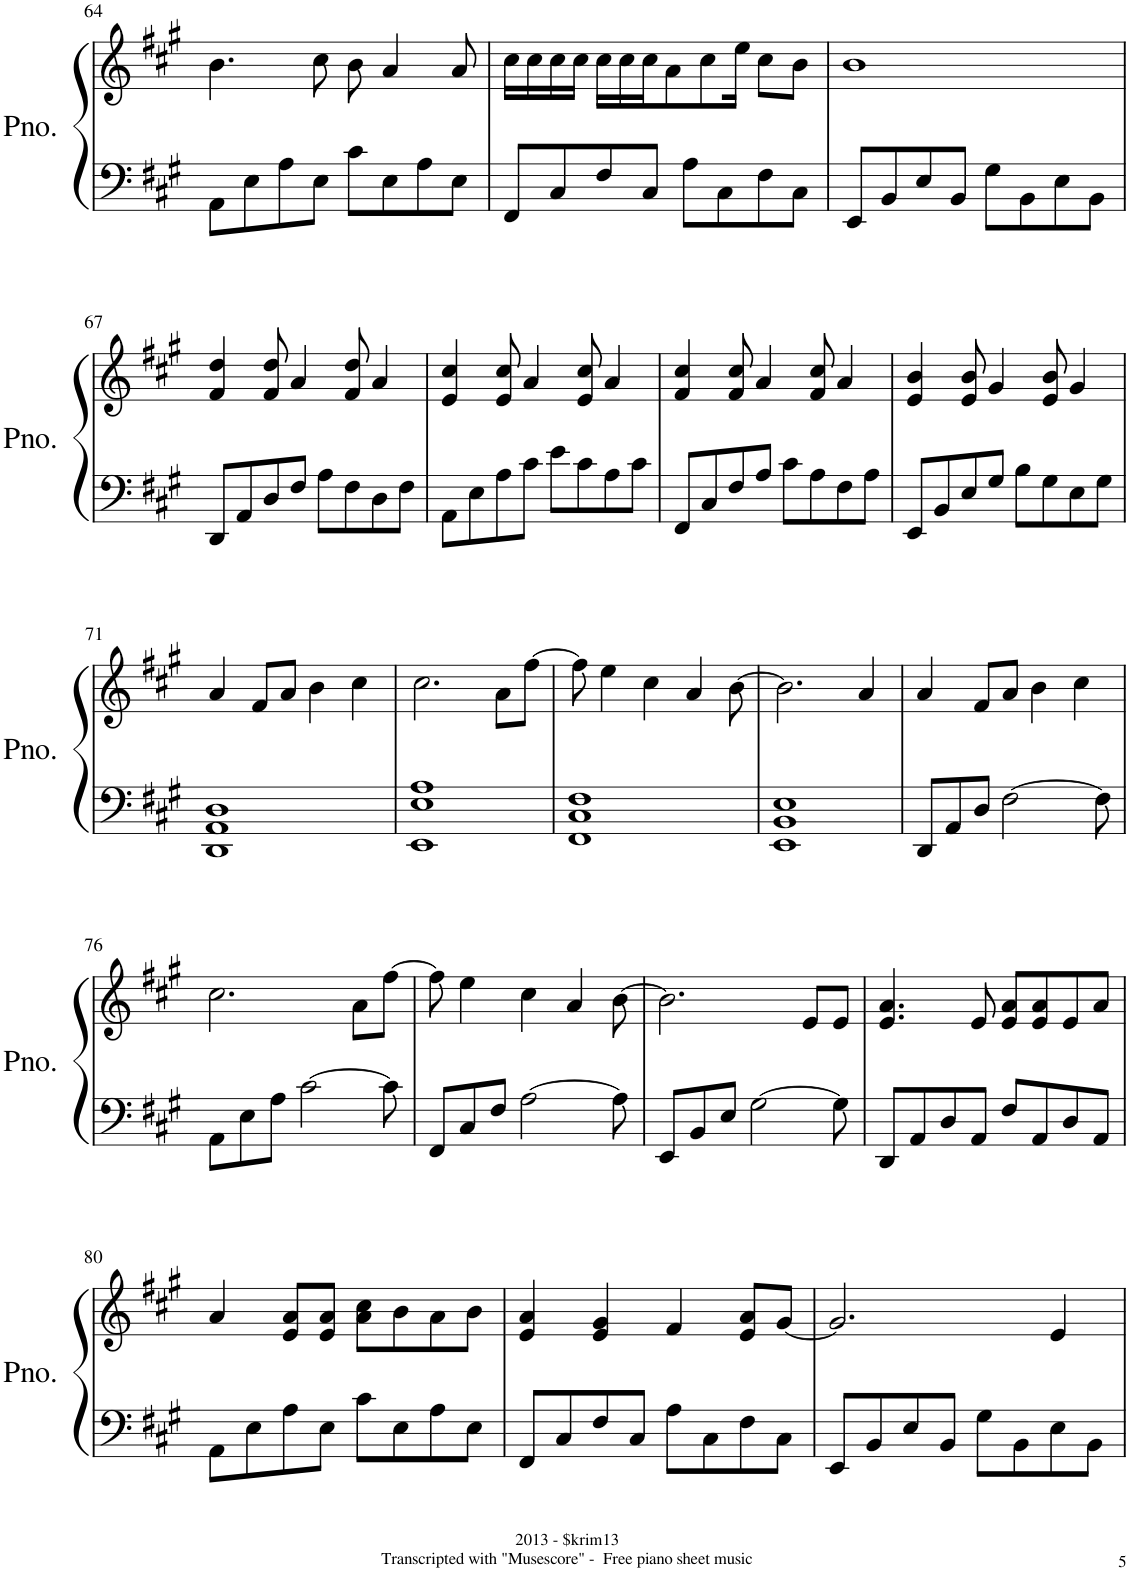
**kern	**kern
*part1	*part1
*staff2	*staff1
*I"Piano	*
*I'Pno.	*
!!LO:PB:g=z
*clefF4	*clefG2
*k[f#c#g#]	*k[f#c#g#]
*M4/4	*M4/4
=64	=64
8AA\L	4.b\
8E\	.
8A\	.
8E\J	8cc#\
8c#\L	8b\
8E\	4a/
8A\	.
8E\J	8a/
=65	=65
8FF#/L	16cc#\LL
.	16cc#\
8C#/	16cc#\
.	16cc#\JJ
8F#/	16cc#\LL
.	16cc#\
8C#/J	16cc#\J
.	8a\
8A\L	.
.	8cc#\
8C#\	.
.	16ee\Jk
8F#\	8cc#\L
8C#\J	8b\J
=66	=66
8EE/L	1b
8BB/	.
8E/	.
8BB/J	.
8G#\L	.
8BB\	.
8E\	.
8BB\J	.
!!LO:LB:g=z
=67	=67
8DD/L	4f#/ 4dd/
8AA/	.
8D/	8f#/ 8dd/
8F#/J	4a/
8A\L	.
8F#\	8f#/ 8dd/
8D\	4a/
8F#\J	.
=68	=68
8AA\L	4e/ 4cc#/
8E\	.
8A\	8e/ 8cc#/
8c#\J	4a/
8e\L	.
8c#\	8e/ 8cc#/
8A\	4a/
8c#\J	.
=69	=69
8FF#/L	4f#/ 4cc#/
8C#/	.
8F#/	8f#/ 8cc#/
8A/J	4a/
8c#\L	.
8A\	8f#/ 8cc#/
8F#\	4a/
8A\J	.
=70	=70
8EE/L	4e/ 4b/
8BB/	.
8E/	8e/ 8b/
8G#/J	4g#/
8B\L	.
8G#\	8e/ 8b/
8E\	4g#/
8G#\J	.
!!LO:LB:g=z
=71	=71
1DD 1AA 1D	4a/
.	8f#/L
.	8a/J
.	4b\
.	4cc#\
=72	=72
1EE 1E 1A	2.cc#\
.	8a\L
.	[8ff#\J
=73	=73
1FF# 1C# 1F#	8ff#\]
.	4ee\
.	4cc#\
.	4a/
.	[8b\
=74	=74
1EE 1BB 1E	2.b\]
.	4a/
=75	=75
8DD/L	4a/
8AA/	.
8D/J	8f#/L
[2F#\	8a/J
.	4b\
.	4cc#\
8F#\]	.
!!LO:LB:g=z
=76	=76
8AA\L	2.cc#\
8E\	.
8A\J	.
[2c#\	.
.	8a\L
8c#\]	[8ff#\J
=77	=77
8FF#/L	8ff#\]
8C#/	4ee\
8F#/J	.
[2A\	4cc#\
.	4a/
8A\]	[8b\
=78	=78
8EE/L	2.b\]
8BB/	.
8E/J	.
[2G#\	.
.	8e/L
8G#\]	8e/J
=79	=79
8DD/L	4.e/ 4.a/
8AA/	.
8D/	.
8AA/J	8e/
8F#/L	8e/ 8a/L
8AA/	8e/ 8a/
8D/	8e/
8AA/J	8a/J
!!LO:LB:g=z
=80	=80
8AA\L	4a/
8E\	.
8A\	8e/ 8a/L
8E\J	8e/ 8a/J
8c#\L	8a\ 8cc#\L
8E\	8b\
8A\	8a\
8E\J	8b\J
=81	=81
8FF#/L	4e/ 4a/
8C#/	.
8F#/	4e/ 4g#/
8C#/J	.
8A\L	4f#/
8C#\	.
8F#\	8e/ 8a/L
8C#\J	[8g#/J
=82	=82
8EE/L	2.g#/]
8BB/	.
8E/	.
8BB/J	.
8G#\L	.
8BB\	.
8E\	4e/
8BB\J	.
=	=
*-	*-
